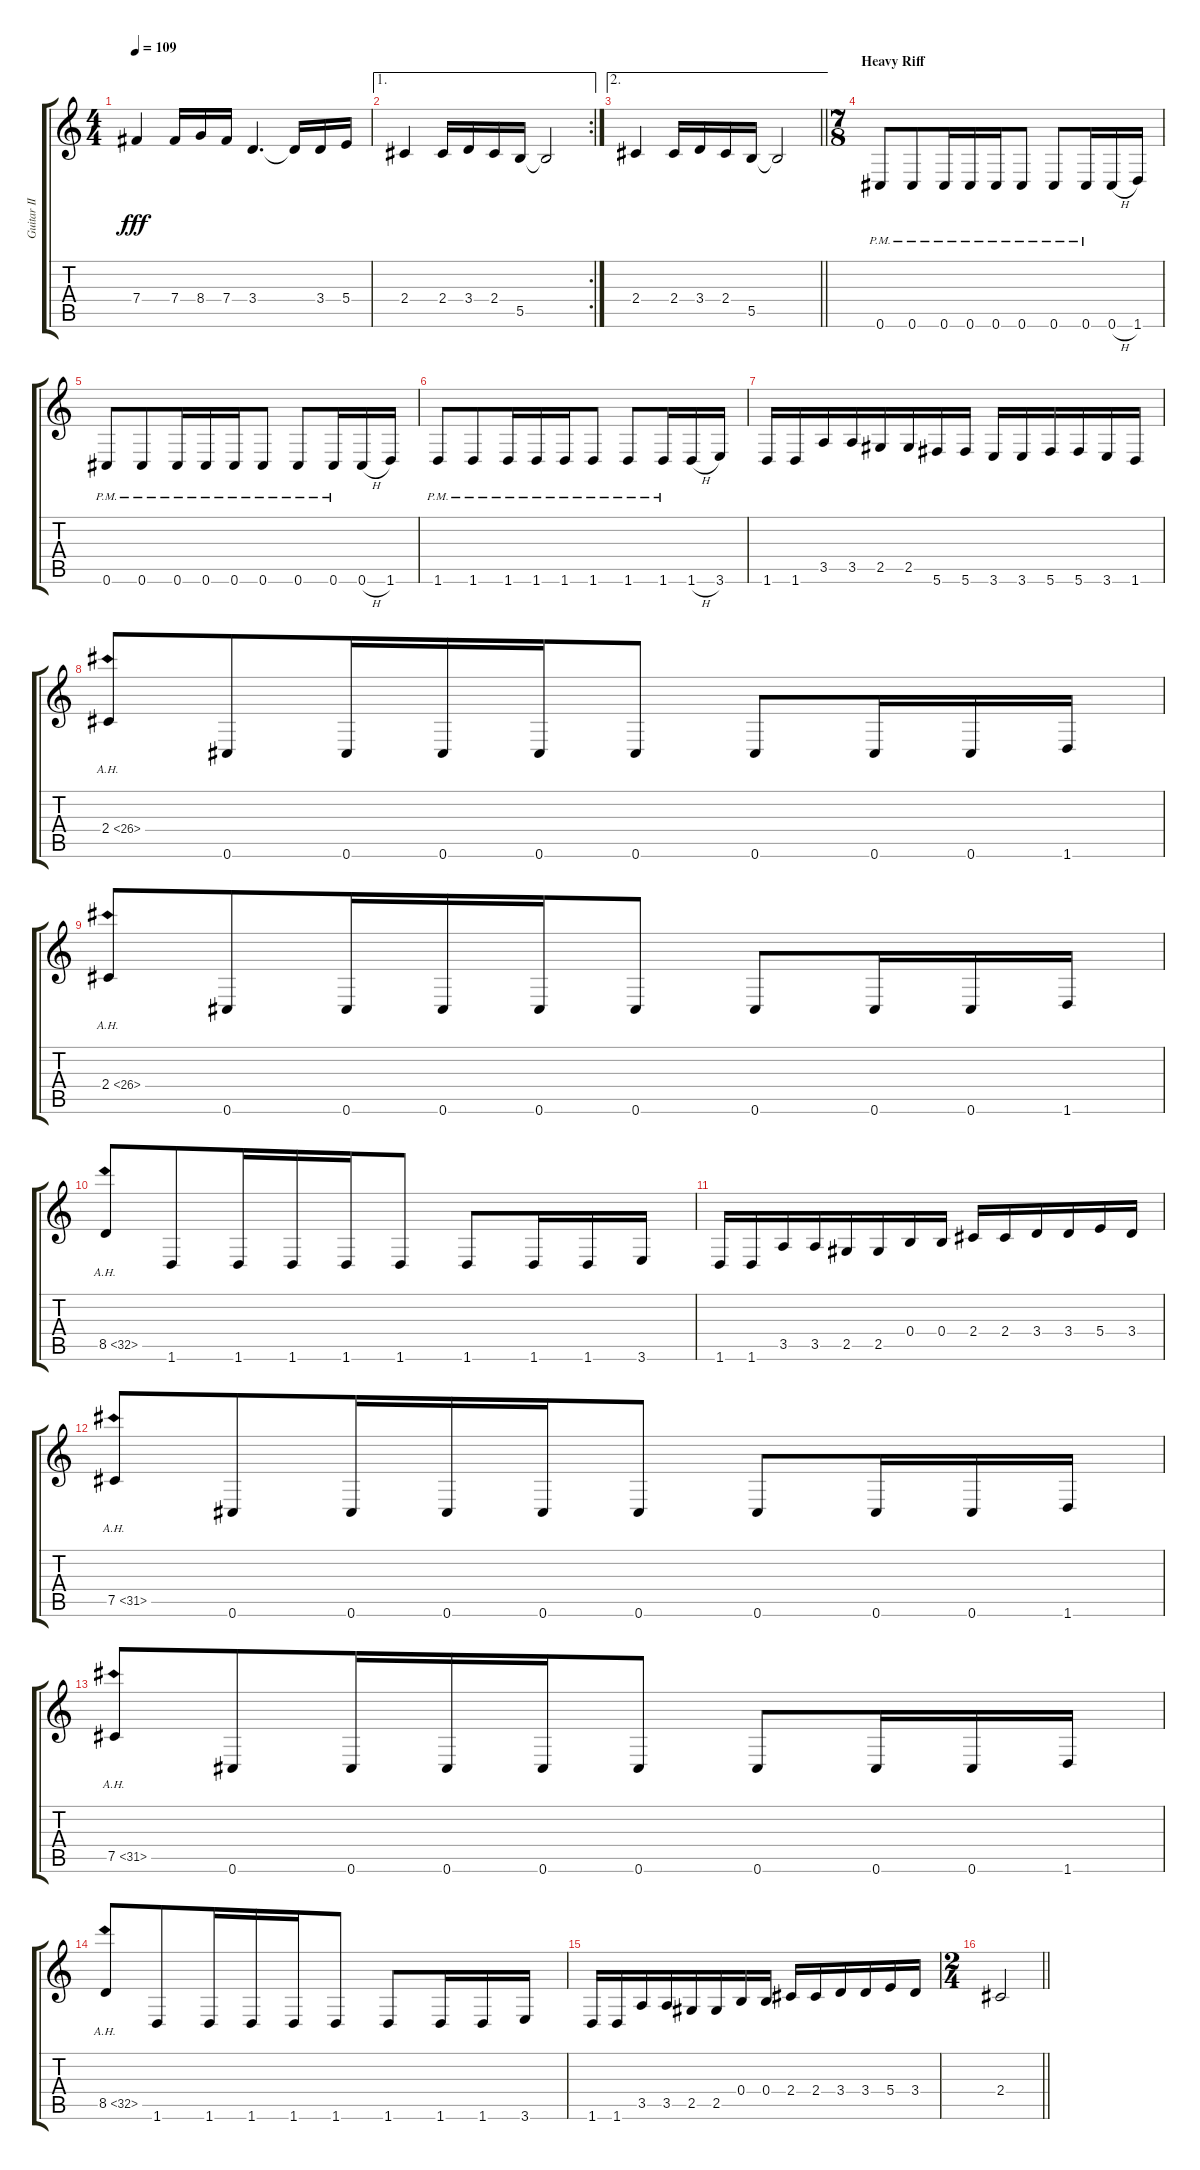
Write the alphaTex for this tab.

\track ("Guitar II" "Guitar II") {instrument overdrivenguitar}
\staff {score tabs}
\tuning (Db4 Ab3 E3 B2 Gb2 Db2) {hide}
\ts (4 4)
\tempo 109
\clef g2
\ks c
7.4.4{dy fff} 7.4.16 8.4.16 7.4.16 3.4.4{d} 3.4{t}.16 3.4.16 5.4.16 |
\ae 1
\rc 2
2.4.4 2.4.16 3.4.16 2.4.16 5.5.16 5.5{t}.2 |
\ae 2
\barLineRight lightlight
2.4.4 2.4.16 3.4.16 2.4.16 5.5.16 5.5{t}.2 |
\ts (7 8)
\section ("" "Heavy Riff")
0.6{pm}.8 0.6{pm}.8 0.6{pm}.16 0.6{pm}.16 0.6{pm}.16 0.6{pm}.8 0.6{pm}.8 0.6{pm}.16 0.6{h}.16 1.6.16 |
0.6{pm}.8 0.6{pm}.8 0.6{pm}.16 0.6{pm}.16 0.6{pm}.16 0.6{pm}.8 0.6{pm}.8 0.6{pm}.16 0.6{h}.16 1.6.16 |
1.6{pm}.8 1.6{pm}.8 1.6{pm}.16 1.6{pm}.16 1.6{pm}.16 1.6{pm}.8 1.6{pm}.8 1.6{pm}.16 1.6{h}.16 3.6.16 |
1.6.16 1.6.16 3.5.16 3.5.16 2.5.16 2.5.16 5.6.16 5.6.16 3.6.16 3.6.16 5.6.16 5.6.16 3.6.16 1.6.16 |
2.4{ah 24}.8 0.6.8 0.6.16 0.6.16 0.6.16 0.6.8 0.6.8 0.6.16 0.6.16 1.6.16 |
2.4{ah 24}.8 0.6.8 0.6.16 0.6.16 0.6.16 0.6.8 0.6.8 0.6.16 0.6.16 1.6.16 |
8.5{ah 24}.8 1.6.8 1.6.16 1.6.16 1.6.16 1.6.8 1.6.8 1.6.16 1.6.16 3.6.16 |
1.6.16 1.6.16 3.5.16 3.5.16 2.5.16 2.5.16 0.4.16 0.4.16 2.4.16 2.4.16 3.4.16 3.4.16 5.4.16 3.4.16 |
7.5{ah 24}.8 0.6.8 0.6.16 0.6.16 0.6.16 0.6.8 0.6.8 0.6.16 0.6.16 1.6.16 |
7.5{ah 24}.8 0.6.8 0.6.16 0.6.16 0.6.16 0.6.8 0.6.8 0.6.16 0.6.16 1.6.16 |
8.5{ah 24}.8 1.6.8 1.6.16 1.6.16 1.6.16 1.6.8 1.6.8 1.6.16 1.6.16 3.6.16 |
1.6.16 1.6.16 3.5.16 3.5.16 2.5.16 2.5.16 0.4.16 0.4.16 2.4.16 2.4.16 3.4.16 3.4.16 5.4.16 3.4.16 |
\ts (2 4)
\barLineRight lightlight
2.4.2
